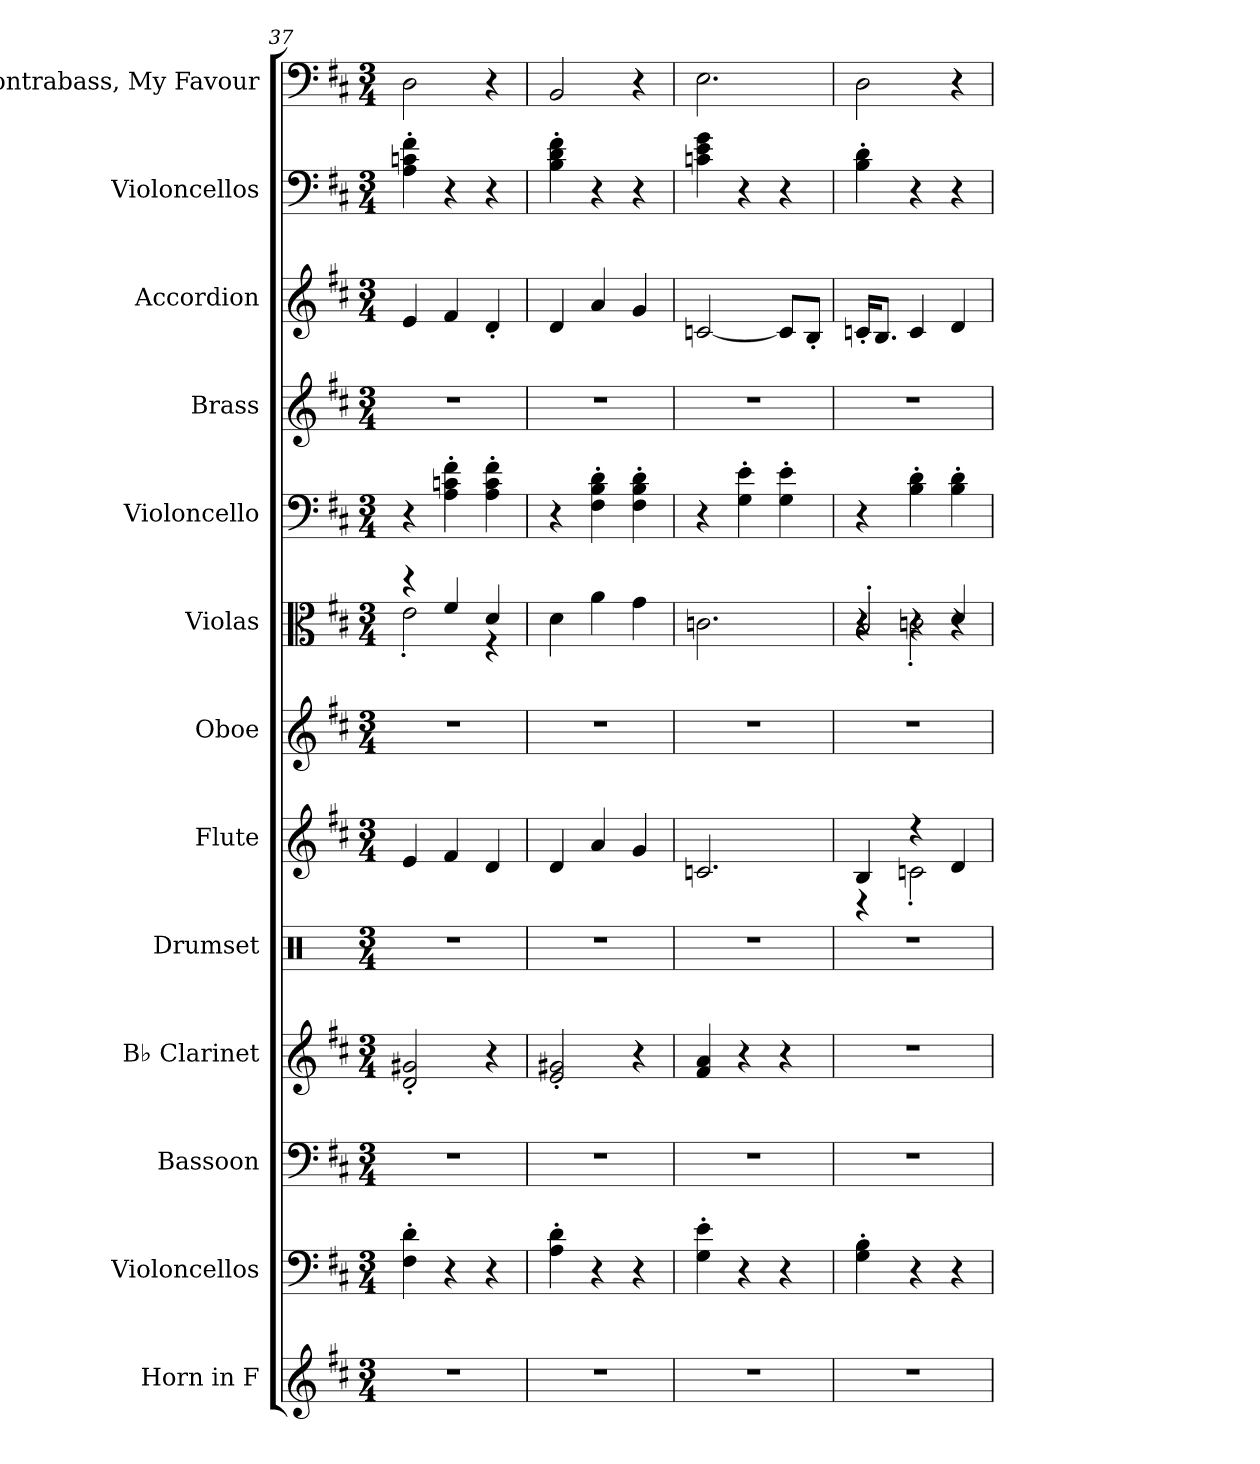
**kern	**kern	**kern	**kern	**kern	**kern	**kern	**kern	**kern	**kern	**kern	**kern	**kern
*part13	*part12	*part11	*part10	*part9	*part8	*part7	*part6	*part5	*part4	*part3	*part2	*part1
*staff13	*staff12	*staff11	*staff10	*staff9	*staff8	*staff7	*staff6	*staff5	*staff4	*staff3	*staff2	*staff1
*I"Horn in F	*I"Violoncellos	*I"Bassoon	*I"B♭ Clarinet	*I"Drumset	*I"Flute	*I"Oboe	*I"Violas	*I"Violoncello	*I"Brass	*I"Accordion	*I"Violoncellos	*I"Contrabass, My Favour
*	*I'Vcs.	*I'Bsn.	*I'B♭ Cl.	*I'D. Set	*I'Fl.	*I'Ob.	*I'Vlas.	*I'Vc.	*I'Br.	*I'Acc.	*I'Vcs.	*I'Cb.
*clefG2	*clefF4	*clefF4	*clefG2	*clefX	*clefG2	*clefG2	*clefC3	*clefF4	*clefG2	*clefG2	*clefF4	*clefF4
*ITrd4c7	*	*	*ITrd1c2	*	*	*	*	*	*	*	*	*ITrd7c12
*k[f#]	*k[f#c#]	*k[f#c#]	*k[]	*k[]	*k[f#c#]	*k[f#c#]	*k[f#c#]	*k[f#c#]	*k[f#c#]	*k[f#c#]	*k[f#c#]	*k[f#c#]
*M3/4	*M3/4	*M3/4	*M3/4	*M3/4	*M3/4	*M3/4	*M3/4	*M3/4	*M3/4	*M3/4	*M3/4	*M3/4
=37	=37	=37	=37	=37	=37	=37	=37	=37	=37	=37	=37	=37
*	*	*	*	*	*	*	*^	*	*	*	*	*
2.r	4F#\' 4d\'	2.r	2c/' 2f#X/'	2.r	4e/	2.r	4r	2e'\	4r	2.r	4e/	4A\' 4cn\' 4f#\'	2DD\
.	4r	.	.	.	4f#/	.	4f#/	.	4A\' 4cn\' 4f#\'	.	4f#/	4r	.
.	4r	.	4r	.	4d/	.	4d/	4r	4A\' 4c\' 4f#\'	.	4d'/	4r	4r
*	*	*	*	*	*	*	*v	*v	*	*	*	*	*
=38	=38	=38	=38	=38	=38	=38	=38	=38	=38	=38	=38	=38
2.r	4A\' 4d\'	2.r	2d/' 2f#X/'	2.r	4d/	2.r	4d\	4r	2.r	4d/	4B\' 4d\' 4f#\'	2BBB/
.	4r	.	.	.	4a/	.	4a\	4F#\' 4B\' 4d\'	.	4a/	4r	.
.	4r	.	4r	.	4g/	.	4g\	4F#\' 4B\' 4d\'	.	4g/	4r	4r
!!LO:PB:g=z
=39	=39	=39	=39	=39	=39	=39	=39	=39	=39	=39	=39	=39
2.r	4G\' 4e\'	2.r	4e/ 4g/	2.r	2.cn/	2.r	2.cn\	4r	2.r	[2cn/	4cn\ 4e\ 4g\	2.EE\
.	4r	.	4r	.	.	.	.	4G\' 4e\'	.	.	4r	.
.	4r	.	4r	.	.	.	.	4G\' 4e\'	.	8c/L]	4r	.
.	.	.	.	.	.	.	.	.	.	8B'/J	.	.
=40	=40	=40	=40	=40	=40	=40	=40	=40	=40	=40	=40	=40
*	*	*	*	*	*^	*	*^	*	*	*	*	*
*	*	*	*	*	*	*	*	*	*^	*	*	*	*	*
2.r	4G\' 4B\'	2.r	2.r	2.r	4B/	4r	2.r	4r	4r	2B'/	4r	2.r	16cn'/KL	4B\' 4d\'	2DD\
.	.	.	.	.	.	.	.	.	.	.	.	.	8.B/J	.	.
.	4r	.	.	.	4r	2cn'\	.	4r	2cn'\	.	4B\' 4d\'	.	4c/	4r	.
.	4r	.	.	.	4d/	.	.	4d/	.	4r	4B\' 4d\'	.	4d/	4r	4r
*	*	*	*	*	*v	*v	*	*v	*v	*v	*	*	*	*	*
=	=	=	=	=	=	=	=	=	=	=	=	=
*-	*-	*-	*-	*-	*-	*-	*-	*-	*-	*-	*-	*-
